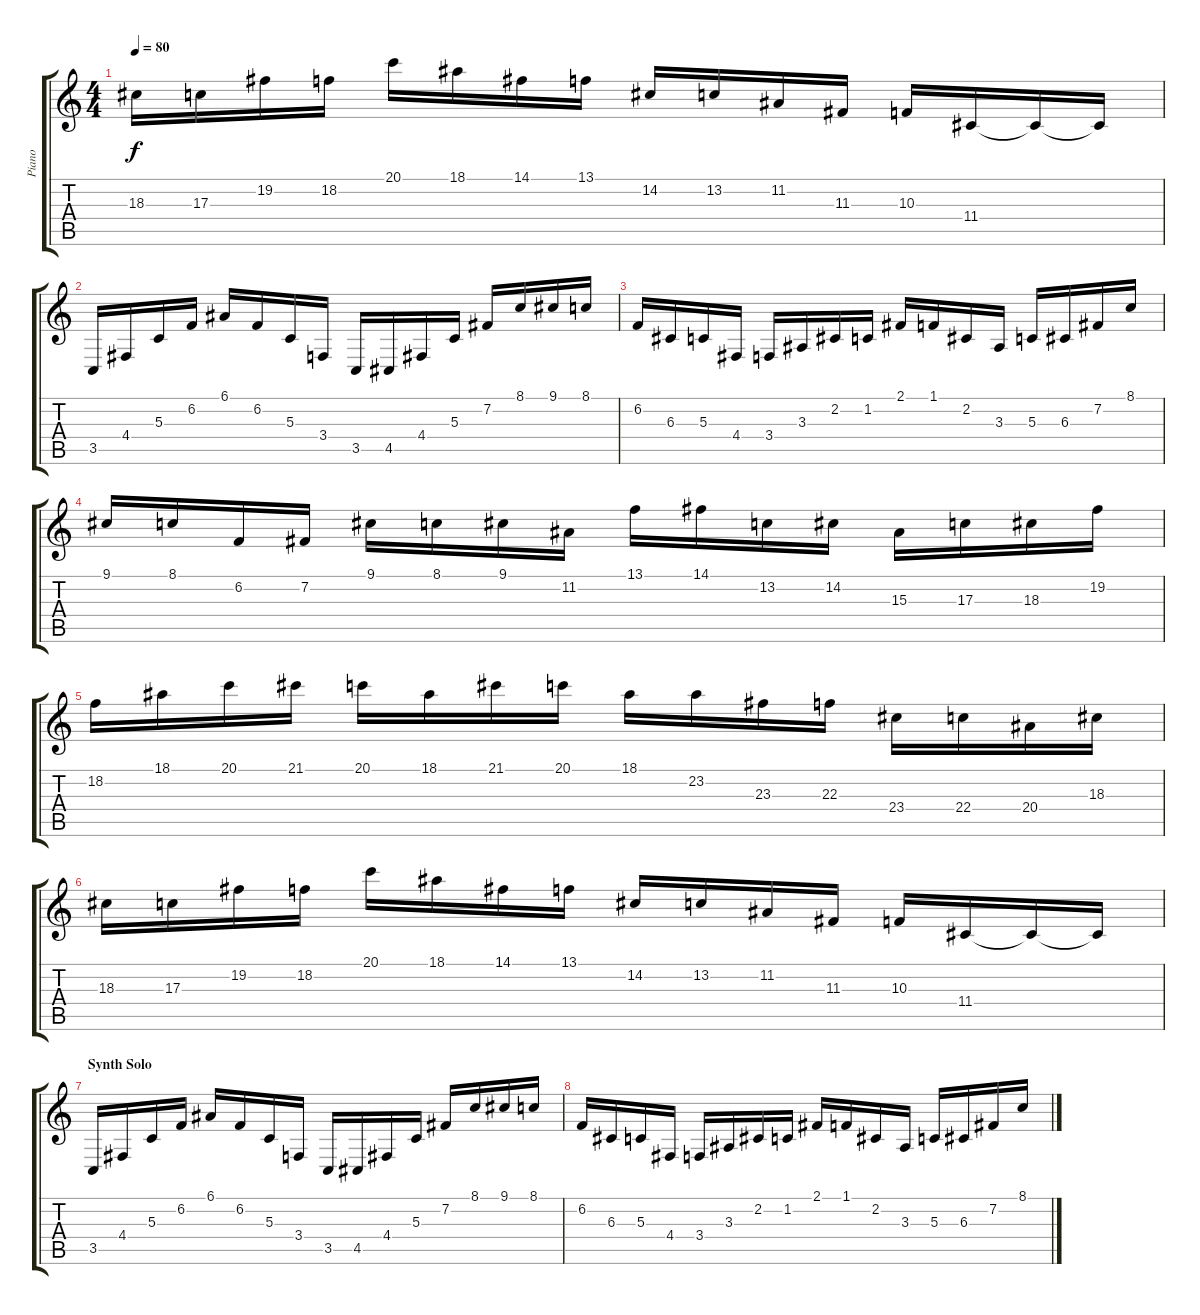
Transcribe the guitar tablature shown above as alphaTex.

\track ("Piano" "Piano") {instrument acousticgrandpiano}
\staff {score tabs}
\tuning (E4 B3 G3 D3 A2 E2) {hide}
\ts (4 4)
\tempo 80
\clef g2
\ks c
18.3.16{dy f} 17.3.16 19.2.16 18.2.16 20.1.16 18.1.16 14.1.16 13.1.16 14.2.16 13.2.16 11.2.16 11.3.16 10.3.16 11.4.16 11.4{t}.16 11.4{t}.16 |
3.5.16 4.4.16 5.3.16 6.2.16 6.1.16 6.2.16 5.3.16 3.4.16 3.5.16 4.5.16 4.4.16 5.3.16 7.2.16 8.1.16 9.1.16 8.1.16 |
6.2.16 6.3.16 5.3.16 4.4.16 3.4.16 3.3.16 2.2.16 1.2.16 2.1.16 1.1.16 2.2.16 3.3.16 5.3.16 6.3.16 7.2.16 8.1.16 |
9.1.16 8.1.16 6.2.16 7.2.16 9.1.16 8.1.16 9.1.16 11.2.16 13.1.16 14.1.16 13.2.16 14.2.16 15.3.16 17.3.16 18.3.16 19.2.16 |
18.2.16 18.1.16 20.1.16 21.1.16 20.1.16 18.1.16 21.1.16 20.1.16 18.1.16 23.2.16 23.3.16 22.3.16 23.4.16 22.4.16 20.4.16 18.3.16 |
18.3.16 17.3.16 19.2.16 18.2.16 20.1.16 18.1.16 14.1.16 13.1.16 14.2.16 13.2.16 11.2.16 11.3.16 10.3.16 11.4.16 11.4{t}.16 11.4{t}.16 |
\section ("" "Synth Solo")
3.5.16 4.4.16 5.3.16 6.2.16 6.1.16 6.2.16 5.3.16 3.4.16 3.5.16 4.5.16 4.4.16 5.3.16 7.2.16 8.1.16 9.1.16 8.1.16 |
6.2.16 6.3.16 5.3.16 4.4.16 3.4.16 3.3.16 2.2.16 1.2.16 2.1.16 1.1.16 2.2.16 3.3.16 5.3.16 6.3.16 7.2.16 8.1.16
